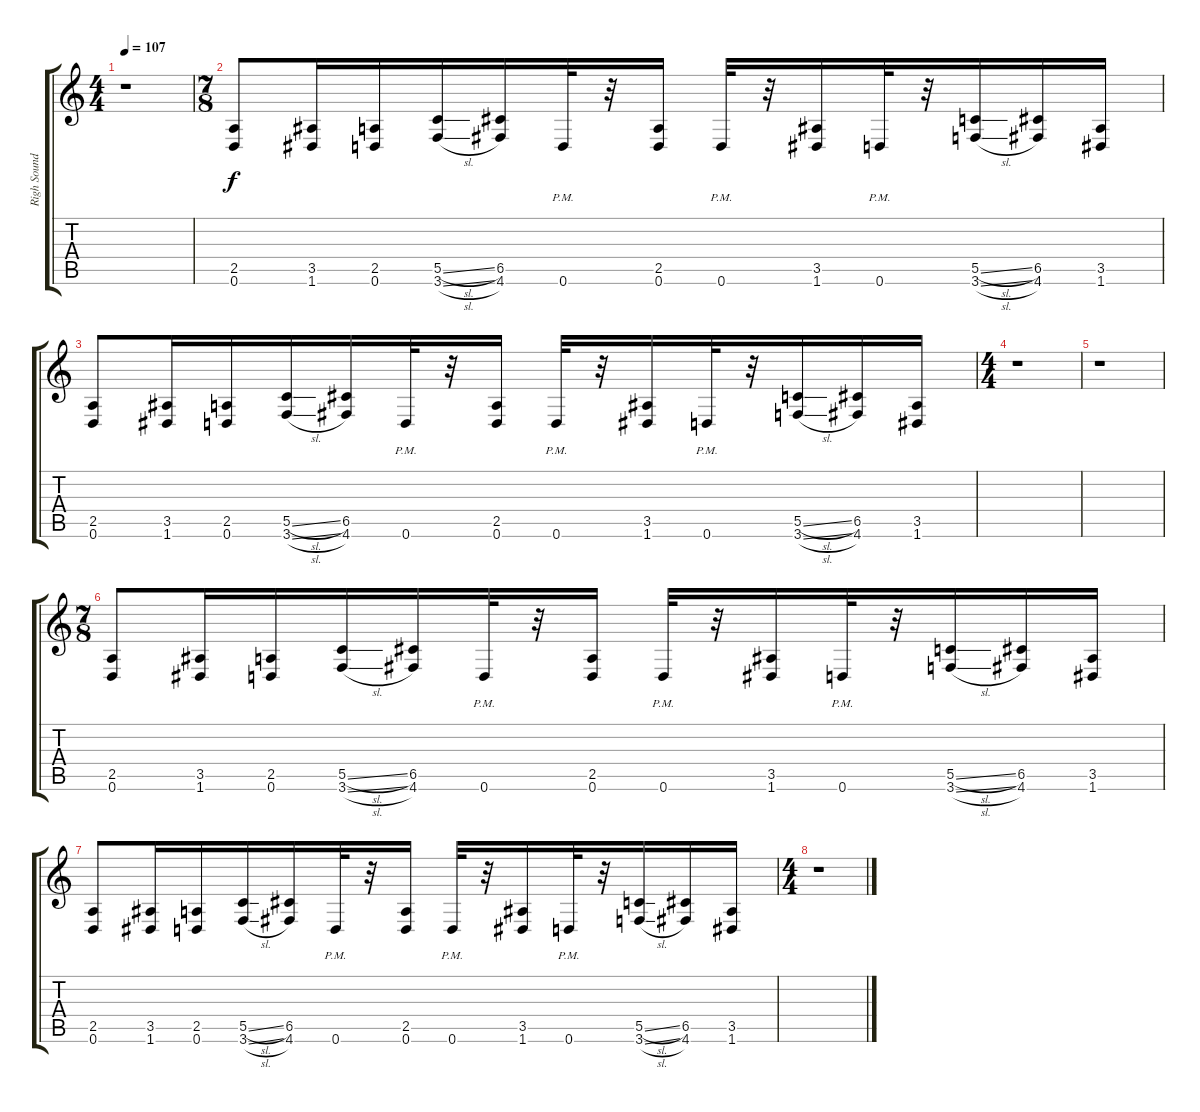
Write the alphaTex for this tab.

\track ("Righ Sound" "Righ Sound") {instrument distortionguitar}
\staff {score tabs}
\tuning (D4 A3 F3 C3 G2 D2) {hide}
\ts (4 4)
\tempo 107
\clef g2
\ks c
r.1{dy f} |
\ts (7 8)
(2.5 0.6).8 (3.5 1.6).16 (2.5 0.6).16 (5.5{sl} 3.6{sl}).16 (6.5 4.6).16 0.6{pm}.32 r.32 (2.5 0.6).16 0.6{pm}.32 r.32 (3.5 1.6).16 0.6{pm}.32 r.32 (5.5{sl} 3.6{sl}).16 (6.5 4.6).16 (3.5 1.6).16 |
(2.5 0.6).8 (3.5 1.6).16 (2.5 0.6).16 (5.5{sl} 3.6{sl}).16 (6.5 4.6).16 0.6{pm}.32 r.32 (2.5 0.6).16 0.6{pm}.32 r.32 (3.5 1.6).16 0.6{pm}.32 r.32 (5.5{sl} 3.6{sl}).16 (6.5 4.6).16 (3.5 1.6).16 |
\ts (4 4)
r.1 |
r.1 |
\ts (7 8)
(2.5 0.6).8 (3.5 1.6).16 (2.5 0.6).16 (5.5{sl} 3.6{sl}).16 (6.5 4.6).16 0.6{pm}.32 r.32 (2.5 0.6).16 0.6{pm}.32 r.32 (3.5 1.6).16 0.6{pm}.32 r.32 (5.5{sl} 3.6{sl}).16 (6.5 4.6).16 (3.5 1.6).16 |
(2.5 0.6).8 (3.5 1.6).16 (2.5 0.6).16 (5.5{sl} 3.6{sl}).16 (6.5 4.6).16 0.6{pm}.32 r.32 (2.5 0.6).16 0.6{pm}.32 r.32 (3.5 1.6).16 0.6{pm}.32 r.32 (5.5{sl} 3.6{sl}).16 (6.5 4.6).16 (3.5 1.6).16 |
\ts (4 4)
r.1
